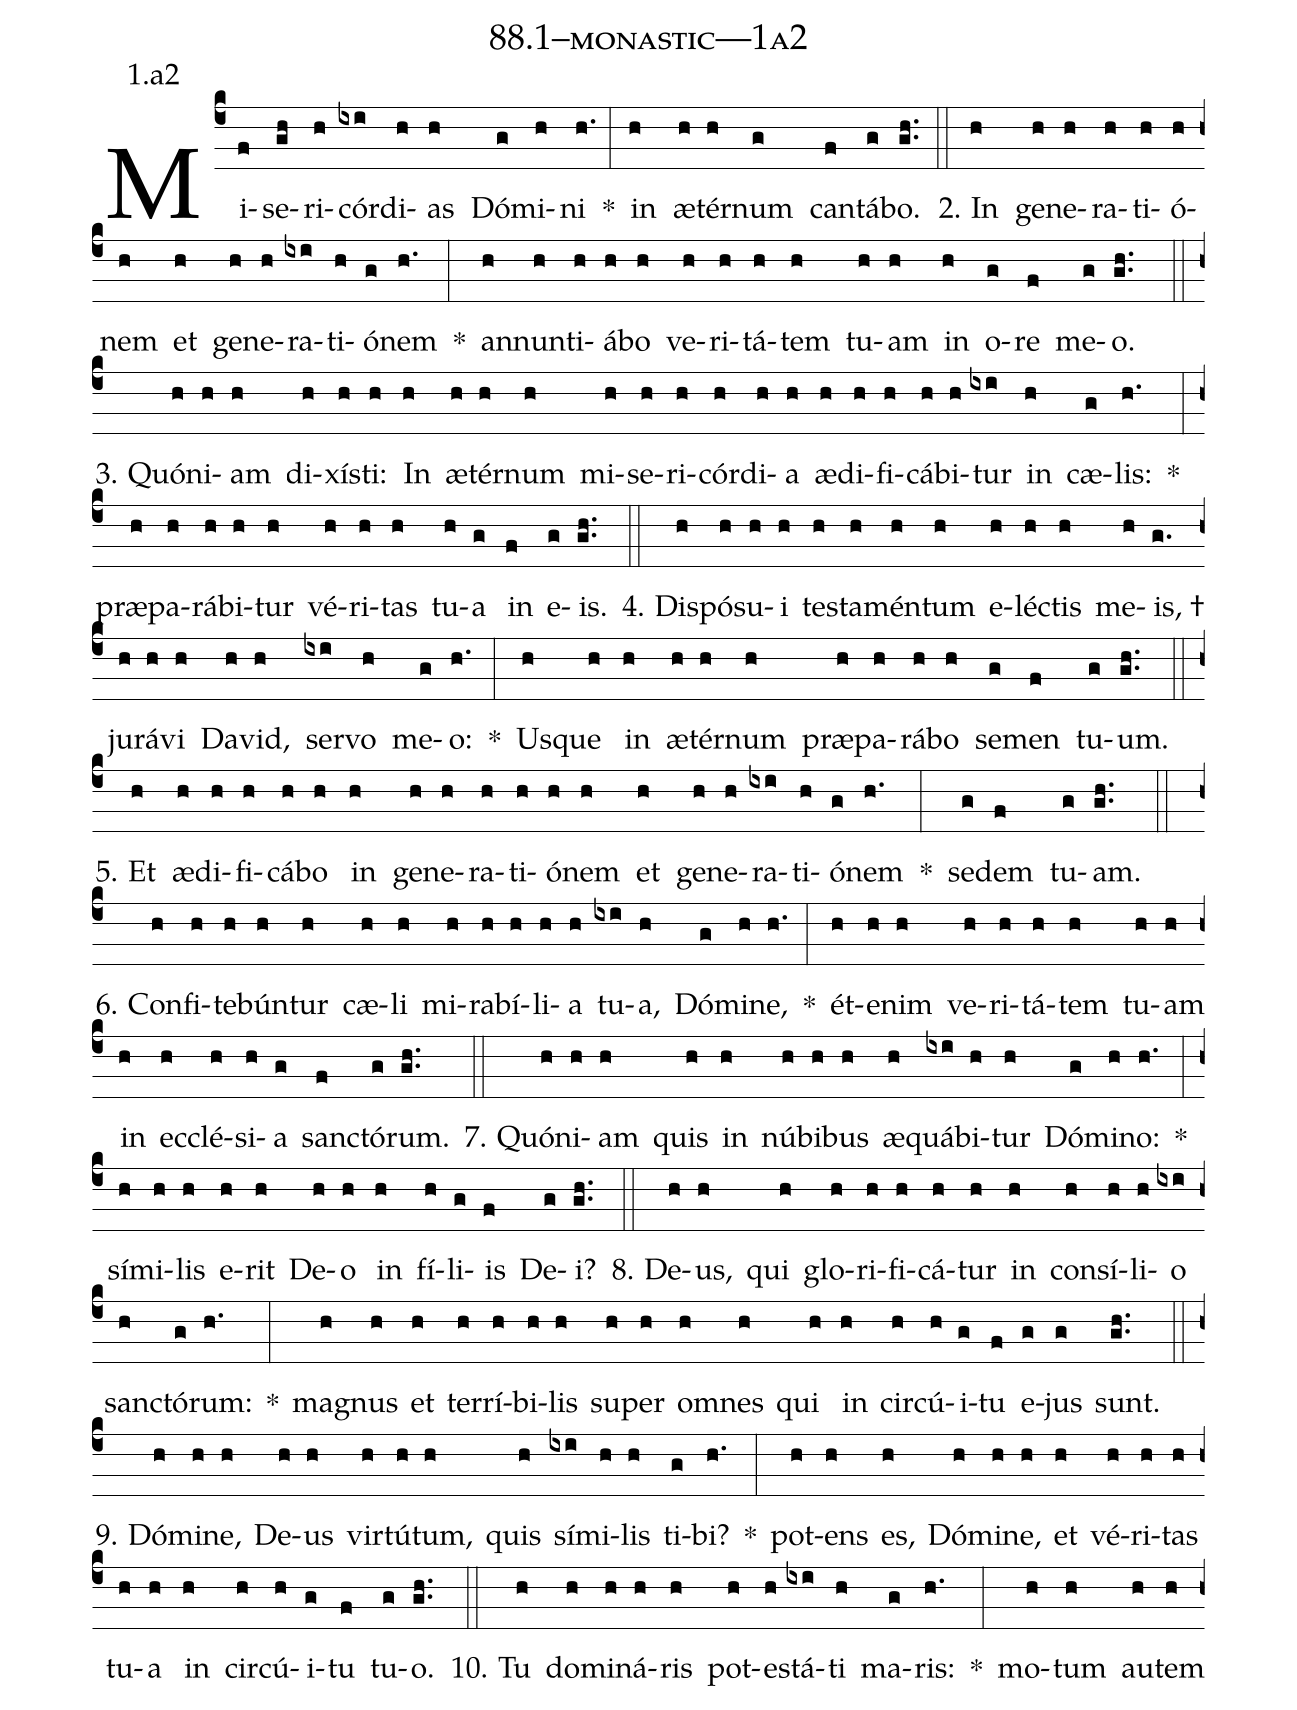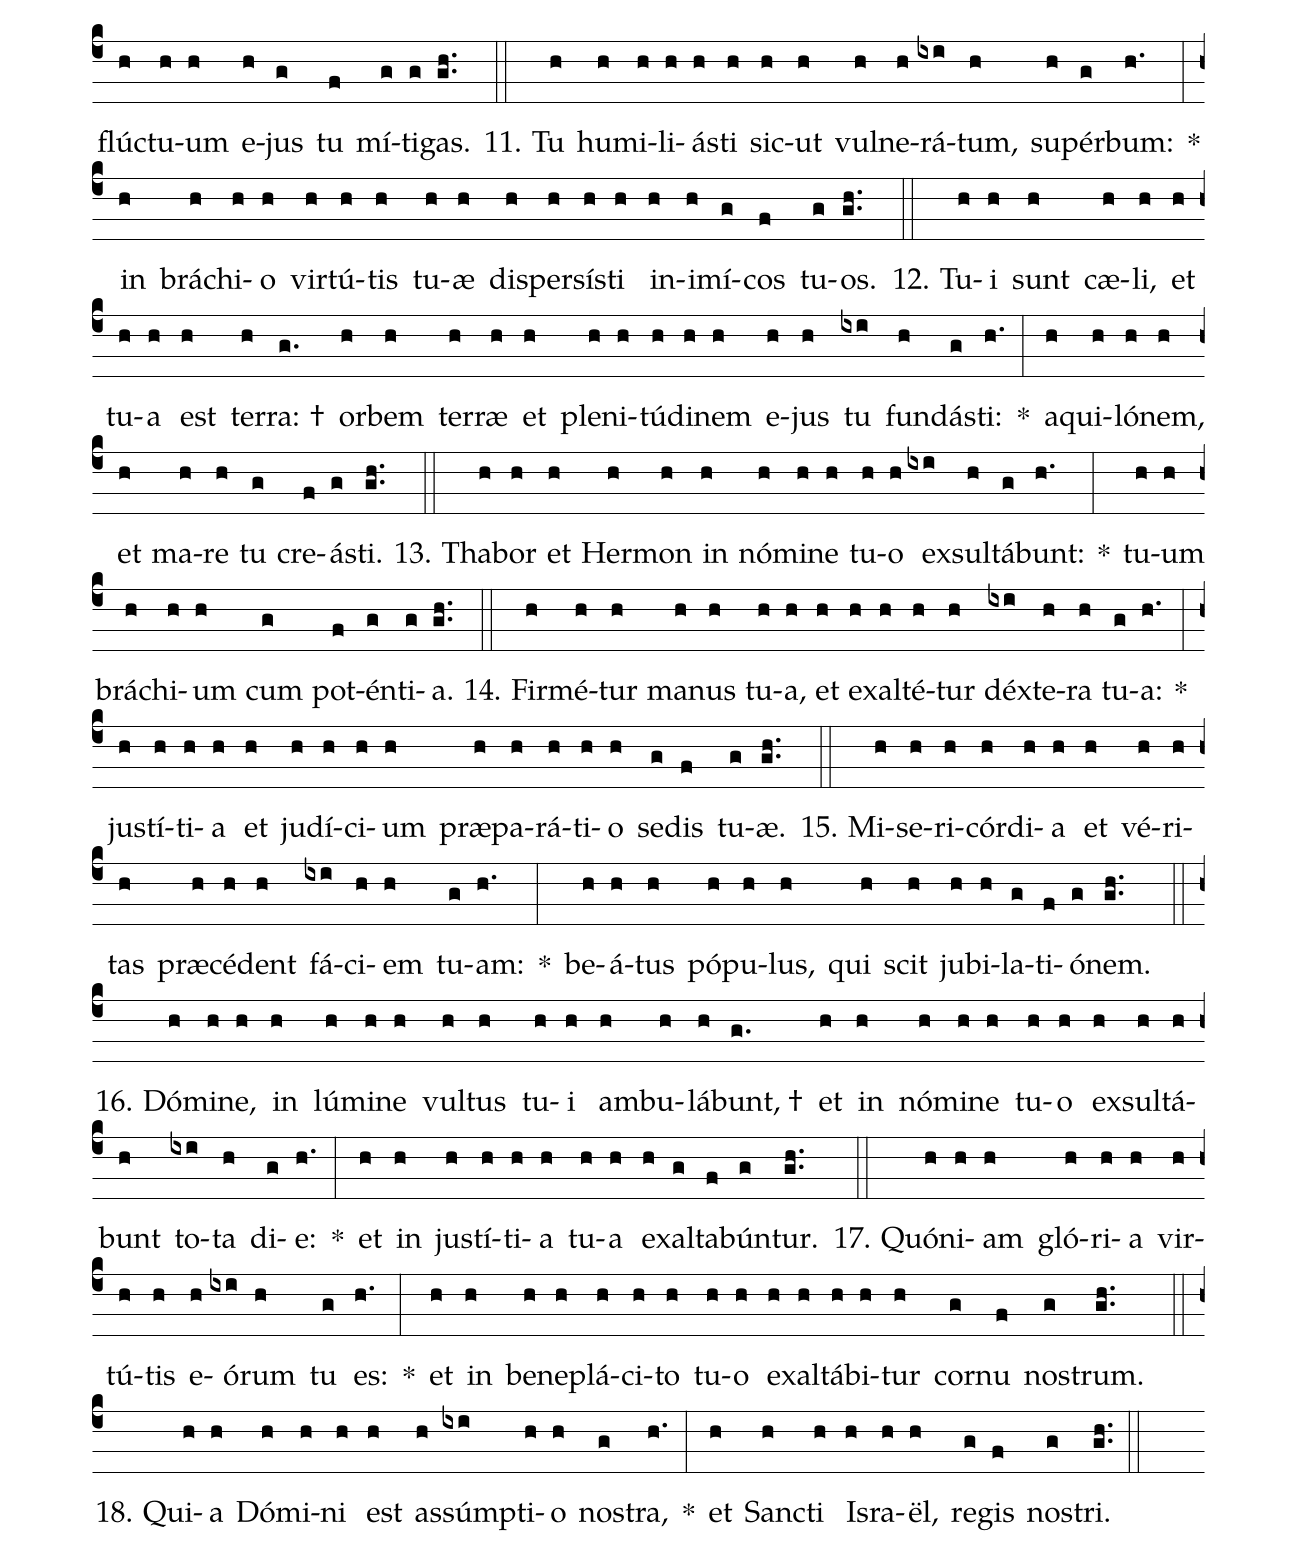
name: 88.1--monastic---1a2;
annotation: 1.a2;
%%
(c4)Mi(f)se(gh)ri(h)cór(ixi)di(h)as(h) Dó(g)mi(h)ni(h.) *(:) in(h) æ(h)tér(h)num(g) can(f)tá(g)bo.(gh..) (::)
2. In(h) ge(h)ne(h)ra(h)ti(h)ó(h)nem(h) et(h) ge(h)ne(h)ra(ixi)ti(h)ó(g)nem(h.) *(:) an(h)nun(h)ti(h)á(h)bo(h) ve(h)ri(h)tá(h)tem(h) tu(h)am(h) in(h) o(g)re(f) me(g)o.(gh..) (::)
3. Quón(h)i(h)am(h) di(h)xís(h)ti:(h) In(h) æ(h)tér(h)num(h) mi(h)se(h)ri(h)cór(h)di(h)a(h) æ(h)di(h)fi(h)cá(h)bi(h)tur(ixi) in(h) cæ(g)lis:(h.) *(:) præ(h)pa(h)rá(h)bi(h)tur(h) vé(h)ri(h)tas(h) tu(h)a(g) in(f) e(g)is.(gh..) (::)
4. Dis(h)pó(h)su(h)i(h) tes(h)ta(h)mén(h)tum(h) e(h)léc(h)tis(h) me(h)is, †(g.) ju(h)rá(h)vi(h) Da(h)vid,(h) ser(ixi)vo(h) me(g)o:(h.) *(:) Us(h)que(h) in(h) æ(h)tér(h)num(h) præ(h)pa(h)rá(h)bo(h) se(g)men(f) tu(g)um.(gh..) (::)
5. Et(h) æ(h)di(h)fi(h)cá(h)bo(h) in(h) ge(h)ne(h)ra(h)ti(h)ó(h)nem(h) et(h) ge(h)ne(h)ra(ixi)ti(h)ó(g)nem(h.) *(:) se(g)dem(f) tu(g)am.(gh..) (::)
6. Con(h)fi(h)te(h)bún(h)tur(h) cæ(h)li(h) mi(h)ra(h)bí(h)li(h)a(h) tu(ixi)a,(h) Dó(g)mi(h)ne,(h.) *(:) ét(h)e(h)nim(h) ve(h)ri(h)tá(h)tem(h) tu(h)am(h) in(h) ec(h)clé(h)si(h)a(g) sanc(f)tó(g)rum.(gh..) (::)
7. Quón(h)i(h)am(h) quis(h) in(h) nú(h)bi(h)bus(h) æ(h)quá(ixi)bi(h)tur(h) Dó(g)mi(h)no:(h.) *(:) sí(h)mi(h)lis(h) e(h)rit(h) De(h)o(h) in(h) fí(h)li(g)is(f) De(g)i?(gh..) (::)
8. De(h)us,(h) qui(h) glo(h)ri(h)fi(h)cá(h)tur(h) in(h) con(h)sí(h)li(h)o(ixi) sanc(h)tó(g)rum:(h.) *(:) ma(h)gnus(h) et(h) ter(h)rí(h)bi(h)lis(h) su(h)per(h) om(h)nes(h) qui(h) in(h) cir(h)cú(h)i(g)tu(f) e(g)jus(g) sunt.(gh..) (::)
9. Dó(h)mi(h)ne,(h) De(h)us(h) vir(h)tú(h)tum,(h) quis(h) sí(ixi)mi(h)lis(h) ti(g)bi?(h.) *(:) pot(h)ens(h) es,(h) Dó(h)mi(h)ne,(h) et(h) vé(h)ri(h)tas(h) tu(h)a(h) in(h) cir(h)cú(h)i(g)tu(f) tu(g)o.(gh..) (::)
10. Tu(h) do(h)mi(h)ná(h)ris(h) pot(h)es(h)tá(ixi)ti(h) ma(g)ris:(h.) *(:) mo(h)tum(h) au(h)tem(h) flúc(h)tu(h)um(h) e(h)jus(g) tu(f) mí(g)ti(g)gas.(gh..) (::)
11. Tu(h) hu(h)mi(h)li(h)ás(h)ti(h) sic(h)ut(h) vul(h)ne(h)rá(ixi)tum,(h) su(h)pér(g)bum:(h.) *(:) in(h) brá(h)chi(h)o(h) vir(h)tú(h)tis(h) tu(h)æ(h) di(h)sper(h)sís(h)ti(h) in(h)i(h)mí(g)cos(f) tu(g)os.(gh..) (::)
12. Tu(h)i(h) sunt(h) cæ(h)li,(h) et(h) tu(h)a(h) est(h) ter(h)ra: †(g.) or(h)bem(h) ter(h)ræ(h) et(h) ple(h)ni(h)tú(h)di(h)nem(h) e(h)jus(h) tu(ixi) fun(h)dás(g)ti:(h.) *(:) a(h)qui(h)ló(h)nem,(h) et(h) ma(h)re(h) tu(g) cre(f)ás(g)ti.(gh..) (::)
13. Tha(h)bor(h) et(h) Her(h)mon(h) in(h) nó(h)mi(h)ne(h) tu(h)o(h) ex(ixi)sul(h)tá(g)bunt:(h.) *(:) tu(h)um(h) brá(h)chi(h)um(h) cum(g) pot(f)én(g)ti(g)a.(gh..) (::)
14. Fir(h)mé(h)tur(h) ma(h)nus(h) tu(h)a,(h) et(h) ex(h)al(h)té(h)tur(h) déx(ixi)te(h)ra(h) tu(g)a:(h.) *(:) jus(h)tí(h)ti(h)a(h) et(h) ju(h)dí(h)ci(h)um(h) præ(h)pa(h)rá(h)ti(h)o(h) se(g)dis(f) tu(g)æ.(gh..) (::)
15. Mi(h)se(h)ri(h)cór(h)di(h)a(h) et(h) vé(h)ri(h)tas(h) præ(h)cé(h)dent(h) fá(ixi)ci(h)em(h) tu(g)am:(h.) *(:) be(h)á(h)tus(h) pó(h)pu(h)lus,(h) qui(h) scit(h) ju(h)bi(h)la(g)ti(f)ó(g)nem.(gh..) (::)
16. Dó(h)mi(h)ne,(h) in(h) lú(h)mi(h)ne(h) vul(h)tus(h) tu(h)i(h) am(h)bu(h)lá(h)bunt, †(g.) et(h) in(h) nó(h)mi(h)ne(h) tu(h)o(h) ex(h)sul(h)tá(h)bunt(h) to(ixi)ta(h) di(g)e:(h.) *(:) et(h) in(h) jus(h)tí(h)ti(h)a(h) tu(h)a(h) ex(h)al(g)ta(f)bún(g)tur.(gh..) (::)
17. Quón(h)i(h)am(h) gló(h)ri(h)a(h) vir(h)tú(h)tis(h) e(h)ó(ixi)rum(h) tu(g) es:(h.) *(:) et(h) in(h) be(h)ne(h)plá(h)ci(h)to(h) tu(h)o(h) ex(h)al(h)tá(h)bi(h)tur(h) cor(g)nu(f) nos(g)trum.(gh..) (::)
18. Qui(h)a(h) Dó(h)mi(h)ni(h) est(h) as(h)súmp(ixi)ti(h)o(h) nos(g)tra,(h.) *(:) et(h) Sanc(h)ti(h) Is(h)ra(h)ël,(h) re(g)gis(f) nos(g)tri.(gh..) (::)
